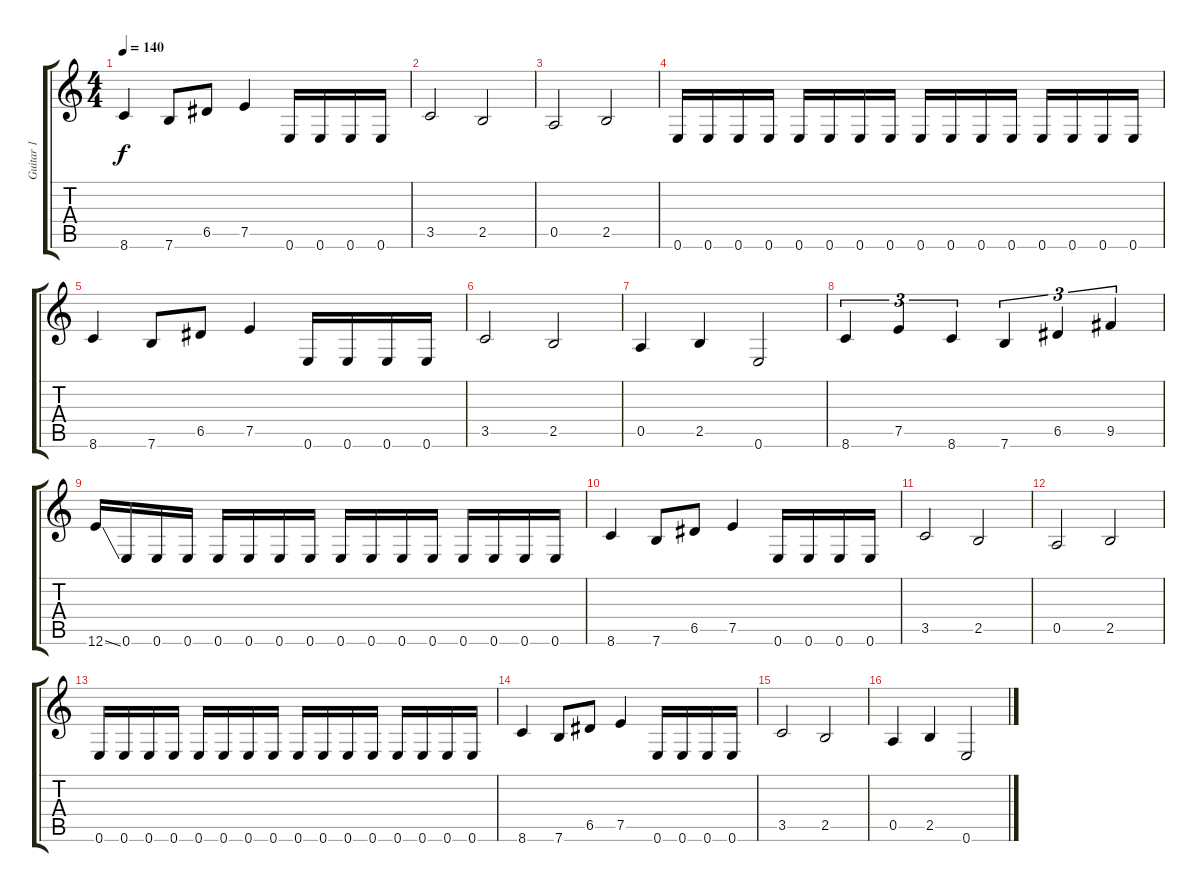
\track ("Guitar 1" "Guitar 1") {instrument distortionguitar}
\staff {score tabs}
\tuning (E4 B3 G3 D3 A2 E2) {hide}
\ts (4 4)
\tempo 140
\clef g2
\ks c
8.6.4{dy f} 7.6.8 6.5.8 7.5.4 0.6.16 0.6.16 0.6.16 0.6.16 |
3.5.2 2.5.2 |
0.5.2 2.5.2 |
0.6.16 0.6.16 0.6.16 0.6.16 0.6.16 0.6.16 0.6.16 0.6.16 0.6.16 0.6.16 0.6.16 0.6.16 0.6.16 0.6.16 0.6.16 0.6.16 |
8.6.4 7.6.8 6.5.8 7.5.4 0.6.16 0.6.16 0.6.16 0.6.16 |
3.5.2 2.5.2 |
0.5.4 2.5.4 0.6.2 |
8.6.4{tu (3 2)} 7.5.4{tu (3 2)} 8.6.4{tu (3 2)} 7.6.4{tu (3 2)} 6.5.4{tu (3 2)} 9.5.4{tu (3 2)} |
12.6{ss}.16 0.6.16 0.6.16 0.6.16 0.6.16 0.6.16 0.6.16 0.6.16 0.6.16 0.6.16 0.6.16 0.6.16 0.6.16 0.6.16 0.6.16 0.6.16 |
8.6.4 7.6.8 6.5.8 7.5.4 0.6.16 0.6.16 0.6.16 0.6.16 |
3.5.2 2.5.2 |
0.5.2 2.5.2 |
0.6.16 0.6.16 0.6.16 0.6.16 0.6.16 0.6.16 0.6.16 0.6.16 0.6.16 0.6.16 0.6.16 0.6.16 0.6.16 0.6.16 0.6.16 0.6.16 |
8.6.4 7.6.8 6.5.8 7.5.4 0.6.16 0.6.16 0.6.16 0.6.16 |
3.5.2 2.5.2 |
0.5.4 2.5.4 0.6.2
